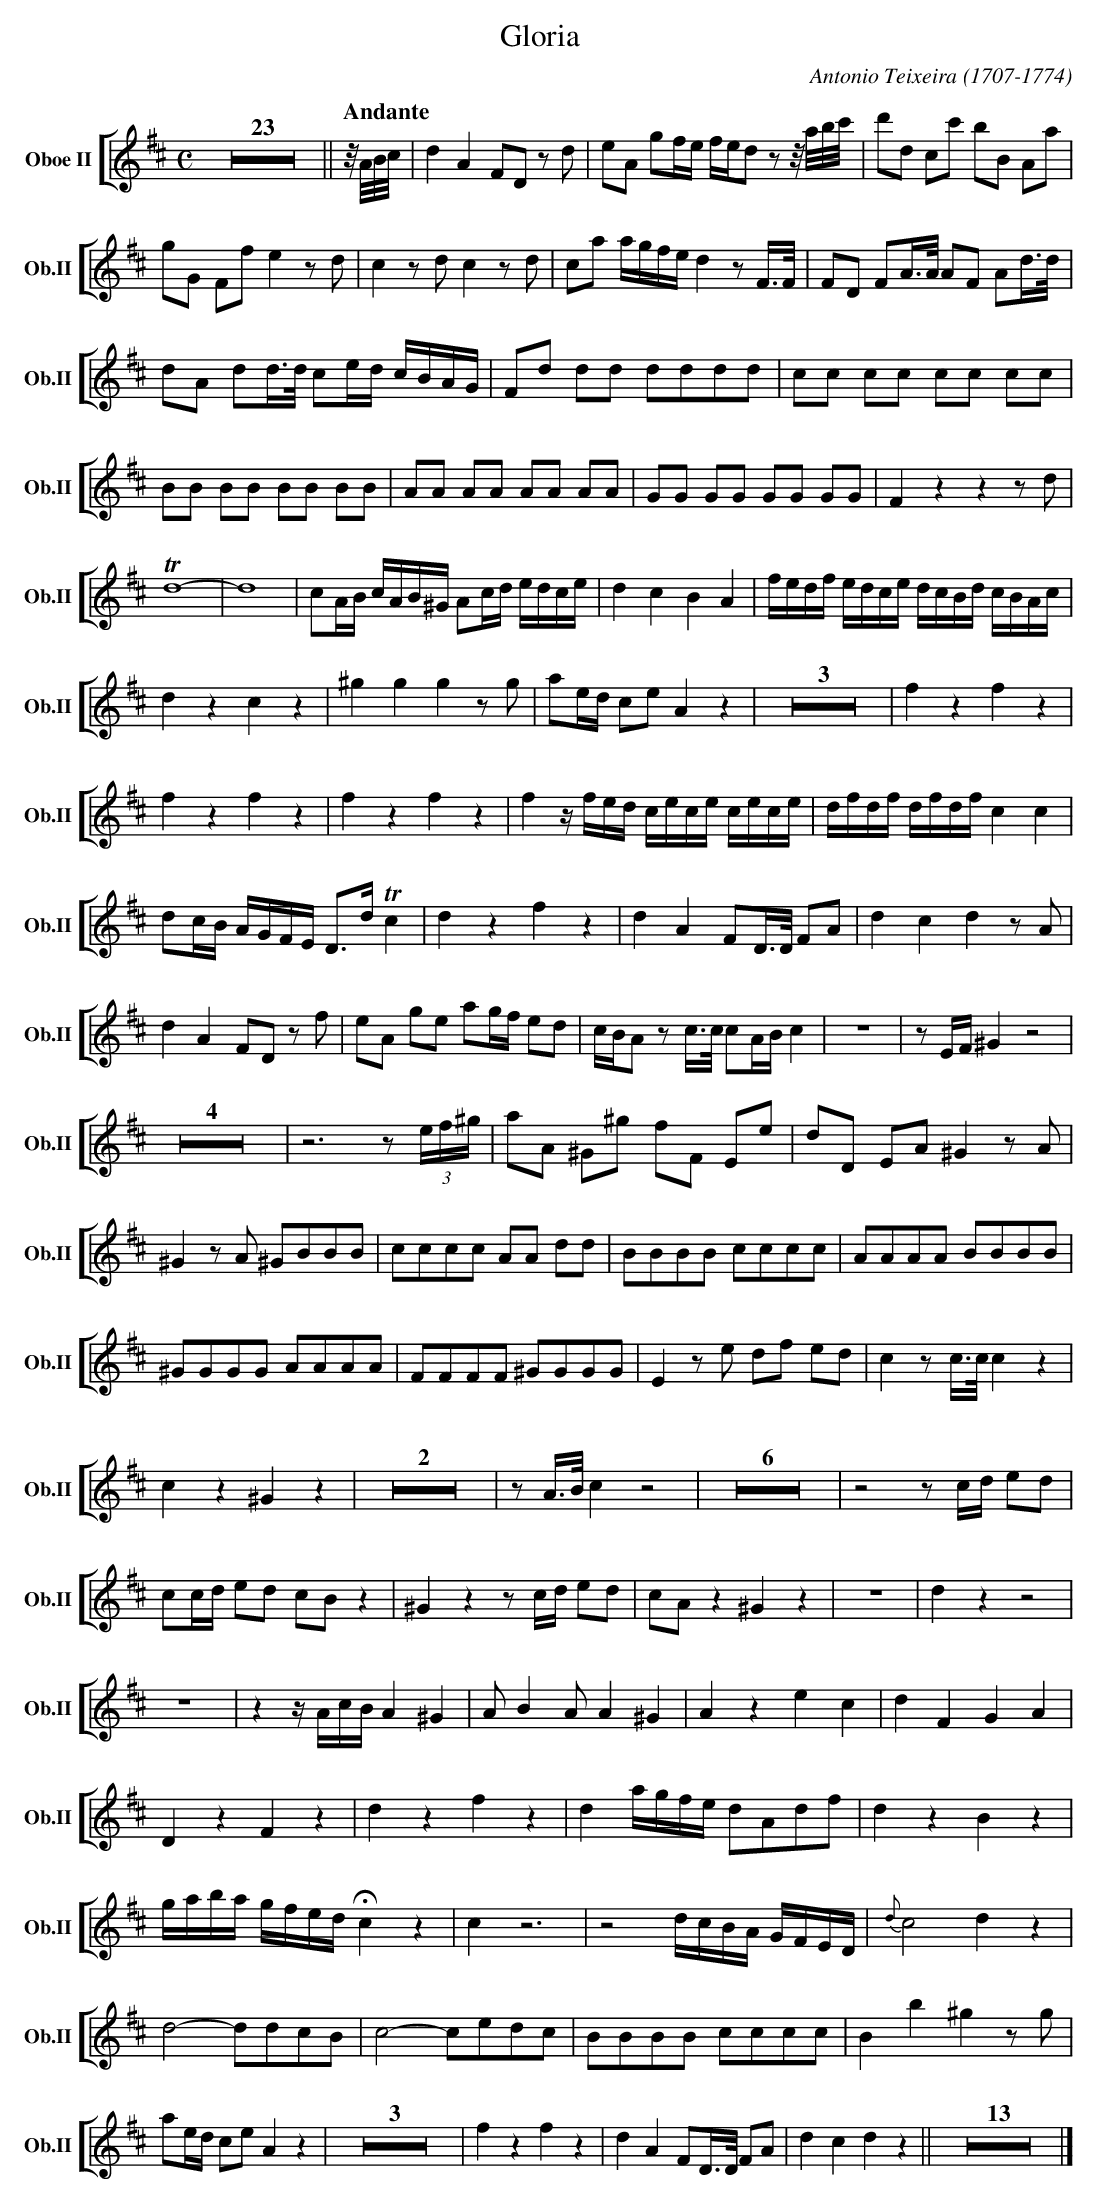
X:1
T:Gloria
C:Antonio Teixeira (1707-1774)
M:C
L:1/4
K:D
V: 6 clef=treble name="Oboe II" sname="Ob.II"
%%staves [( 6 )]
     Z23 || \
[Q: "Andante"] z/// A///B///c/// | d A F/D/ z/d/ | e/A/ g/f//e// f//e//d/ z/ z/// a///b///c'/// | d'/d/ c/c'/ b/B/ A/a/  | \
     g/G/ F/f/ e z/d/ | c z/d/ c z/d/ | c/a/ a//g//f//e//  d z/F//>F// | F/D/ F/A//>A// A/F/ A/d//>d// |\
     d/A/ d/d//>d// c/e//d// c//B//A//G//  | F/d/ d/d/ d/d/d/d/ | c/c/ c/c/ c/c/ c/c/  | B/B/ B/B/ B/B/ B/B/ | \
     A/A/ A/A/ A/A/ A/A/ | G/G/ G/G/ G/G/ G/G/ | Fzzz/d/ | !trill!d4 -| \
     d4 | c/A//B// c//A//B//^G// A/c//d// e//d//c//e// | dcBA | f//e//d//f// e//d//c//e// d//c//B//d// c//B//A//c// | \
     dzcz | ^gggz/g/ | a/e//d// c/e/ Az | Z3| fzfz | fzfz | fzfz | \
     f [L:1/16] zfed cece cece | dfdf dfdf c4c4 | d2cB AGFE [L:1/4] \
     D/>d/ !trill!c | dzfz | dA F/D//>D// F/A/ | dcdz/A/ | \
     d A F/D/ z/f/ | e/A/ g/e/ a/g//f// e/d/ | c//B//A/ z/c//>c// c/A//B// c | z4 | \
     z/E//F// ^G z2 | Z4 |  z3 z/(3:e//f//^g// |a/A/ ^G/^g/ f/F/ E/e/ | \
     d/D/ E/A/ ^G z/A/ | ^G z/ A/ ^G/B/B/B/ | c/c/c/c/ A/A/ d/d/ | \
     B/B/B/B/ c/c/c/c/ | A/A/A/A/ B/B/B/B/  | ^G/G/G/G/ A/A/A/A/ | \
     F/F/F/F/ ^G/G/G/G/| E z/e/ d/f/ e/d/   | c z/ c//>c// c z | cz^Gz | Z2 | \
     z/ A//>B// c z2 | Z6 | z2 z/c//d// e/d/ | c/c//d// e/d/ c/B/ z | \
     ^Gz z/c//d// e/d/ | c/A/ z  ^Gz | z4 | d z z2 | z4 | z z//A//c//B// A^G | \
     A/BA/A^G | Azec | dFGA | DzFz | dzfz | d a//g//f//e// d/A/d/f/ | dzBz | \
     g//a//b//a// g//f//e//d// !fermata!c z | c z3 | z2 d//c//B//A// G//F//E//D// | \
     {d}c2dz | d2-d/d/c/B/ | c2-c/e/d/c/ | B/B/B/B/ c/c/c/c/ | Bb^gz/g/ | \
     a/e//d// c/e/ Az | Z3 | fzfz | dA F/D//>D// F/A/ | dcdz || Z13 |]
